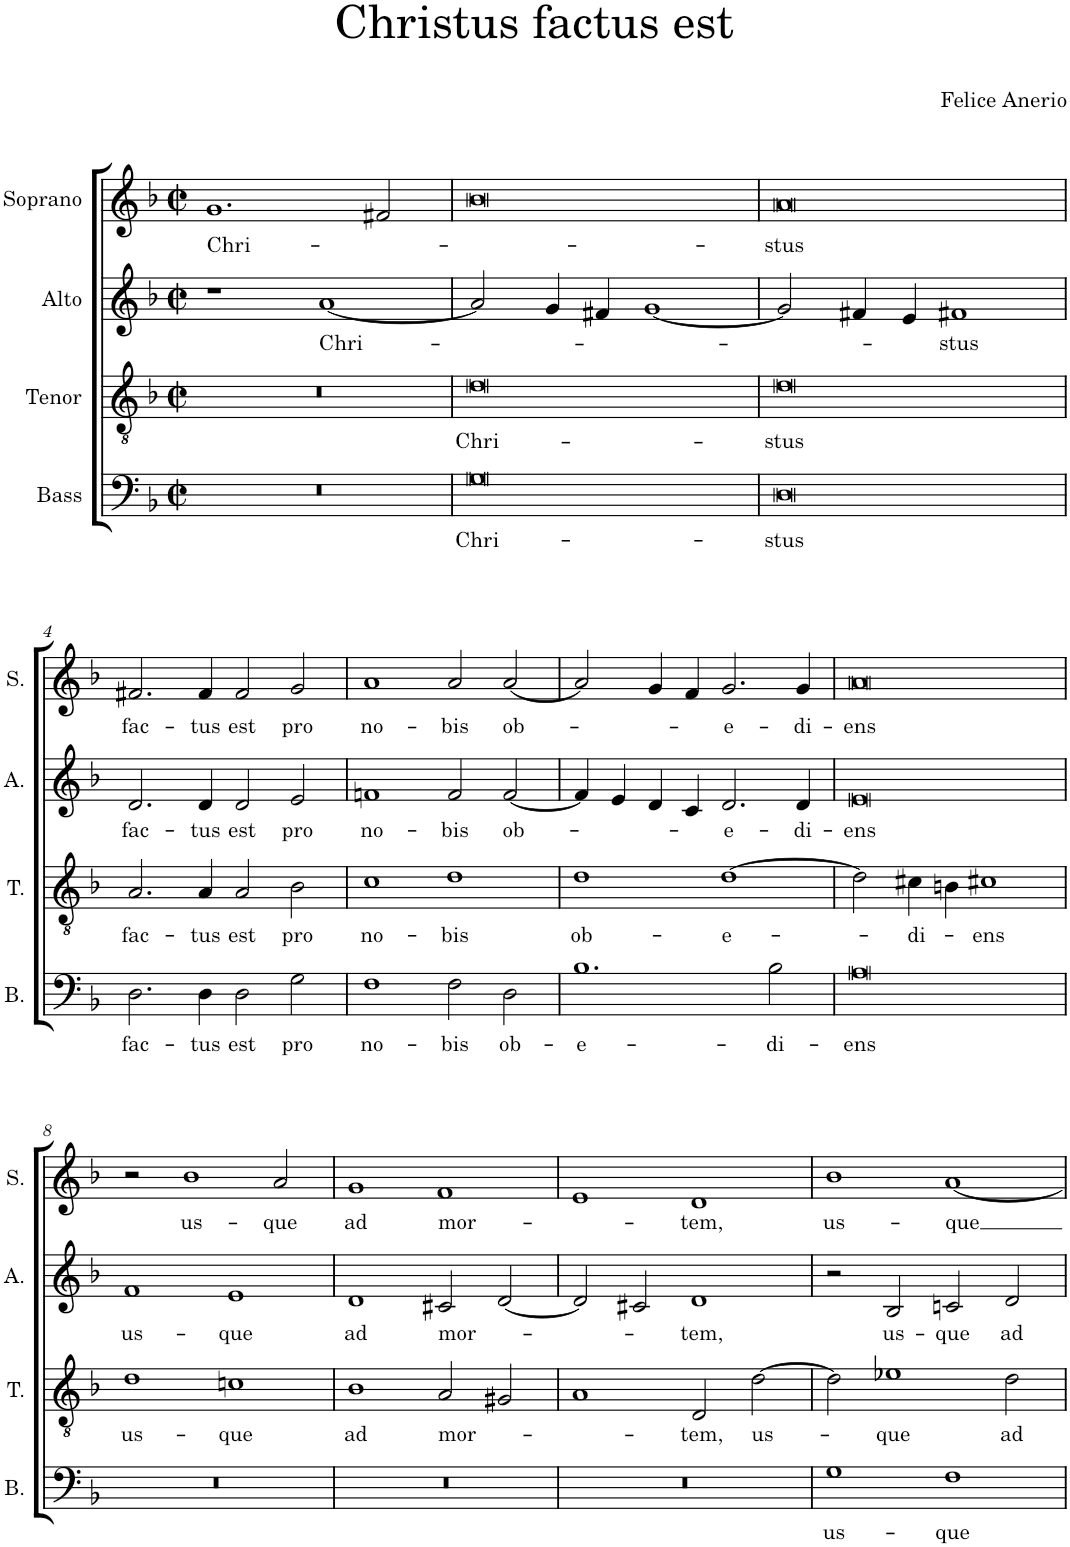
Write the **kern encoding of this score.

**kern	**text	**kern	**text	**kern	**text	**kern	**text
*part4	*part4	*part3	*part3	*part2	*part2	*part1	*part1
*staff4	*staff4	*staff3	*staff3	*staff2	*staff2	*staff1	*staff1
*I"Bass	*	*I"Tenor	*	*I"Alto	*	*I"Soprano	*
*I'B.	*	*I'T.	*	*I'A.	*	*I'S.	*
*clefF4	*	*clefGv2	*	*clefG2	*	*clefG2	*
*k[b-]	*	*k[b-]	*	*k[b-]	*	*k[b-]	*
*M4/2	*	*M4/2	*	*M4/2	*	*M4/2	*
*met(c|)	*	*met(c|)	*	*met(c|)	*	*met(c|)	*
=1	=1	=1	=1	=1	=1	=1	=1
!	!	!	!	!	!	!	!LO:LY:b
0r	.	0r	.	1r	.	1.g	Chri-
!	!	!	!	!	!LO:LY:b	!	!
.	.	.	.	[1a	Chri-	.	.
.	.	.	.	.	.	2f#X/	.
=2	=2	=2	=2	=2	=2	=2	=2
!	!LO:LY:b	!	!LO:LY:b	!	!	!	!
0G	Chri-	0d	Chri-	2a/]	.	0b-	.
.	.	.	.	4g/	.	.	.
.	.	.	.	4f#X/	.	.	.
.	.	.	.	[1g	.	.	.
=3	=3	=3	=3	=3	=3	=3	=3
!	!LO:LY:b	!	!LO:LY:b	!	!	!	!LO:LY:b
0D	-stus	0d	-stus	2g/]	.	0a	-stus
.	.	.	.	4f#X/	.	.	.
.	.	.	.	4e/	.	.	.
!	!	!	!	!	!LO:LY:b	!	!
.	.	.	.	1f#X	-stus	.	.
!!LO:LB:g=z
=4	=4	=4	=4	=4	=4	=4	=4
!	!LO:LY:b	!	!LO:LY:b	!	!LO:LY:b	!	!LO:LY:b
2.D\	fac-	2.A/	fac-	2.d/	fac-	2.f#X/	fac-
!	!LO:LY:b	!	!LO:LY:b	!	!LO:LY:b	!	!LO:LY:b
4D\	-tus	4A/	-tus	4d/	-tus	4f#/	-tus
!	!LO:LY:b	!	!LO:LY:b	!	!LO:LY:b	!	!LO:LY:b
2D\	est	2A/	est	2d/	est	2f#/	est
!	!LO:LY:b	!	!LO:LY:b	!	!LO:LY:b	!	!LO:LY:b
2G\	pro	2B-\	pro	2e/	pro	2g/	pro
=5	=5	=5	=5	=5	=5	=5	=5
!	!LO:LY:b	!	!LO:LY:b	!	!LO:LY:b	!	!LO:LY:b
1F	no-	1c	no-	1fn	no-	1a	no-
!	!LO:LY:b	!	!LO:LY:b	!	!LO:LY:b	!	!LO:LY:b
2F\	-bis	1d	-bis	2f/	-bis	2a/	-bis
!	!LO:LY:b	!	!	!	!LO:LY:b	!	!LO:LY:b
2D\	ob-	.	.	[2f/	ob-	[2a/	ob-
=6	=6	=6	=6	=6	=6	=6	=6
!	!LO:LY:b	!	!LO:LY:b	!	!	!	!
1.B-	-e-	1d	ob-	4f/]	.	2a/]	.
.	.	.	.	4e/	.	.	.
.	.	.	.	4d/	.	4g/	.
.	.	.	.	4c/	.	4f/	.
!	!	!	!LO:LY:b	!	!LO:LY:b	!	!LO:LY:b
.	.	[1d	-e-	2.d/	-e-	2.g/	-e-
!	!LO:LY:b	!	!	!	!	!	!
2B-\	-di-	.	.	.	.	.	.
!	!	!	!	!	!LO:LY:b	!	!LO:LY:b
.	.	.	.	4d/	-di-	4g/	-di-
=7	=7	=7	=7	=7	=7	=7	=7
!	!LO:LY:b	!	!	!	!LO:LY:b	!	!LO:LY:b
0A	-ens	2d\]	.	0e	-ens	0a	-ens
!	!	!	!LO:LY:b	!	!	!	!
.	.	4c#X\	-di-	.	.	.	.
.	.	4Bn\	.	.	.	.	.
!	!	!	!LO:LY:b	!	!	!	!
.	.	1c#X	-ens	.	.	.	.
!!LO:LB:g=z
=8	=8	=8	=8	=8	=8	=8	=8
!	!	!	!LO:LY:b	!	!LO:LY:b	!	!
0r	.	1d	us-	1f	us-	2r	.
!	!	!	!	!	!	!	!LO:LY:b
.	.	.	.	.	.	1b-	us-
!	!	!	!LO:LY:b	!	!LO:LY:b	!	!
.	.	1cn	-que	1e	-que	.	.
!	!	!	!	!	!	!	!LO:LY:b
.	.	.	.	.	.	2a/	-que
=9	=9	=9	=9	=9	=9	=9	=9
!	!	!	!LO:LY:b	!	!LO:LY:b	!	!LO:LY:b
0r	.	1B-	ad	1d	ad	1g	ad
!	!	!	!LO:LY:b	!	!LO:LY:b	!	!LO:LY:b
.	.	2A/	mor-	2c#X/	mor-	1f	mor-
.	.	2G#X/	.	[2d/	.	.	.
=10	=10	=10	=10	=10	=10	=10	=10
0r	.	1A	.	2d/]	.	1e	.
.	.	.	.	2c#X/	.	.	.
!	!	!	!LO:LY:b	!	!LO:LY:b	!	!LO:LY:b
.	.	2D/	-tem,	1d	-tem,	1d	-tem,
!	!	!	!LO:LY:b	!	!	!	!
.	.	[2d\	us-	.	.	.	.
=11	=11	=11	=11	=11	=11	=11	=11
!	!LO:LY:b	!	!	!	!	!	!LO:LY:b
1G	us-	2d\]	.	2r	.	1b-	us-
!	!	!	!LO:LY:b	!	!LO:LY:b	!	!
.	.	1e-X	-que	2B-/	us-	.	.
!	!LO:LY:b	!	!	!	!LO:LY:b	!	!LO:LY:b
1F	-que	.	.	2cn/	-que	[1a	-que
!	!	!	!LO:LY:b	!	!LO:LY:b	!	!
.	.	2d\	ad	2d/	ad	.	.
=	=	=	=	=	=	=	=
*-	*-	*-	*-	*-	*-	*-	*-
